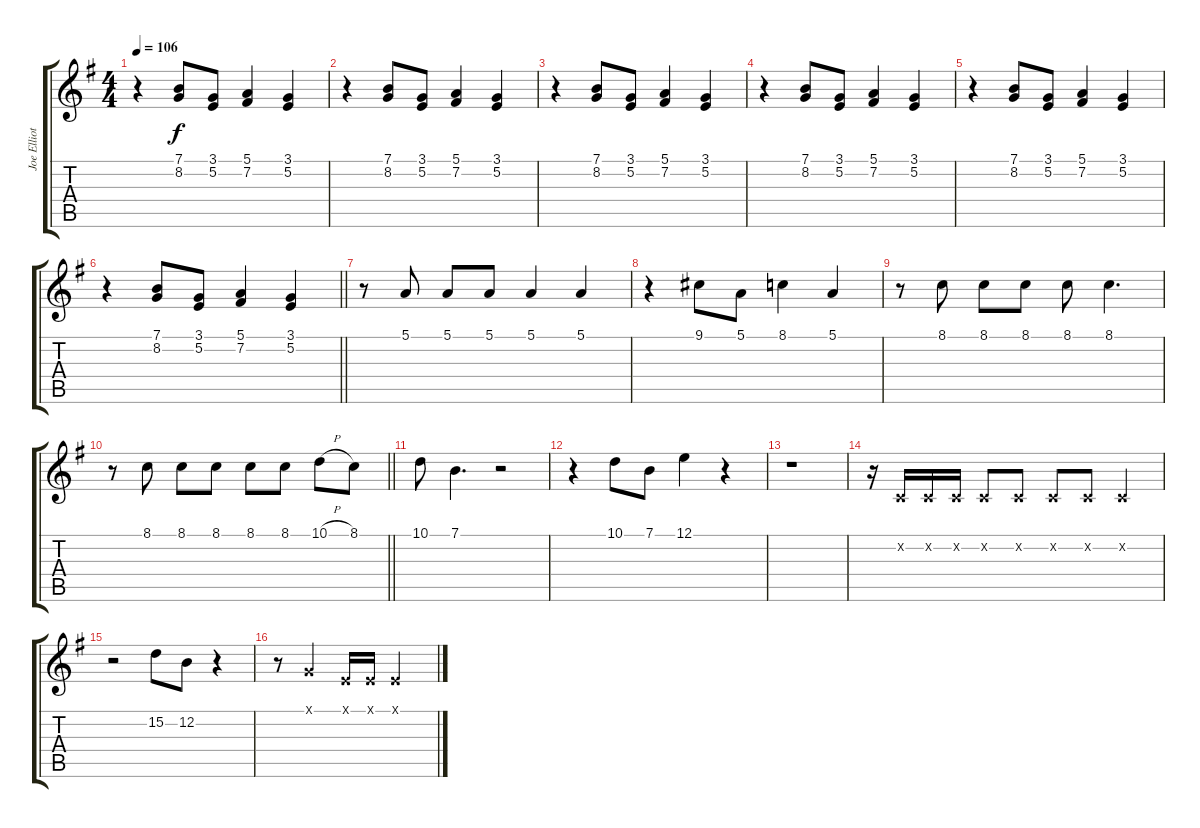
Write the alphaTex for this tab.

\track ("Joe Elliott" "Joe Elliot") {instrument lead1square}
\staff {score tabs}
\tuning (E4 B3 G3 D3 A2 E2) {hide}
\ts (4 4)
\tempo 106
\clef g2
\ks eminor
r.4{dy f} (7.1 8.2).8 (3.1 5.2).8 (5.1 7.2).4 (3.1 5.2).4 |
r.4 (7.1 8.2).8 (3.1 5.2).8 (5.1 7.2).4 (3.1 5.2).4 |
r.4 (7.1 8.2).8 (3.1 5.2).8 (5.1 7.2).4 (3.1 5.2).4 |
r.4 (7.1 8.2).8 (3.1 5.2).8 (5.1 7.2).4 (3.1 5.2).4 |
r.4 (7.1 8.2).8 (3.1 5.2).8 (5.1 7.2).4 (3.1 5.2).4 |
\barLineRight lightlight
r.4 (7.1 8.2).8 (3.1 5.2).8 (5.1 7.2).4 (3.1 5.2).4 |
r.8 5.1.8 5.1.8 5.1.8 5.1.4 5.1.4 |
r.4 9.1.8 5.1.8 8.1.4 5.1.4 |
r.8 8.1.8 8.1.8 8.1.8 8.1.8 8.1.4{d} |
\barLineRight lightlight
r.8 8.1.8 8.1.8 8.1.8 8.1.8 8.1.8 10.1{h}.8 8.1.8 |
10.1.8 7.1.4{d} r.2 |
r.4 10.1.8 7.1.8 12.1.4 r.4 |
r.1 |
r.16 1.2{x}.16 1.2{x}.16 1.2{x}.16 1.2{x}.8 1.2{x}.8 1.2{x}.8 1.2{x}.8 1.2{x}.4 |
r.2 15.2.8 12.2.8 r.4 |
r.8 3.1{x}.4 0.1{x}.16 0.1{x}.16 0.1{x}.2
